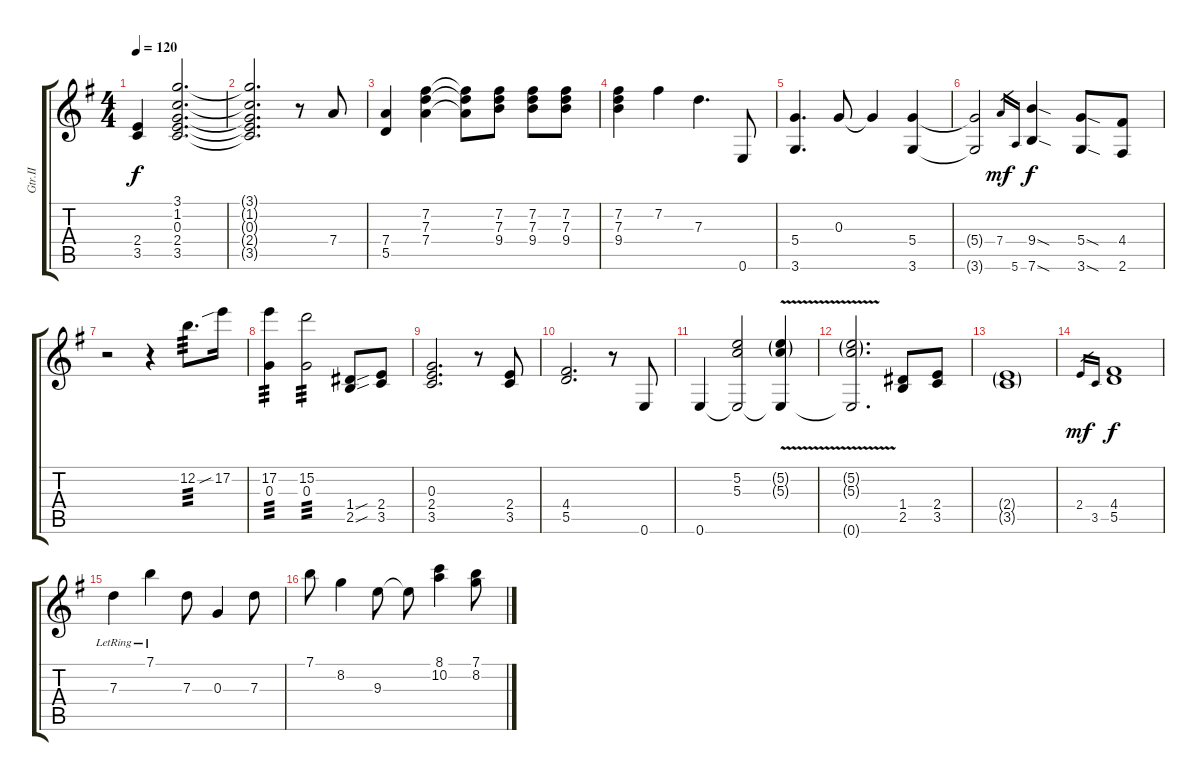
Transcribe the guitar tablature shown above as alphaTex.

\track ("Gtr.II" "Gtr.II") {instrument electricguitarjazz}
\staff {score tabs}
\tuning (E4 B3 G3 D3 A2 E2) {hide}
\ts (4 4)
\tempo 120
\clef g2
\ks eminor
(2.4 3.5).4{dy f} (3.1 1.2 0.3 2.4 3.5).2{d} |
(3.1{t} 1.2{t} 0.3{t} 2.4{t} 3.5{t}).2{d} r.8 7.4.8 |
(7.4 5.5).4 (7.2 7.3 7.4).4 (7.2{t} 7.3{t} 7.4{t}).8 (7.2 7.3 9.4).8 (7.2 7.3 9.4).8 (7.2 7.3 9.4).8 |
(7.2 7.3 9.4).4 7.2.4 7.3.4{d} 0.6.8 |
(5.4 3.6).4{d} 0.3.8 0.3{t}.4 (5.4 3.6).4 |
(5.4{t} 3.6{t}).2 7.4.16{gr dy mf} 5.6.16{gr} (9.4{sod} 7.6{sod}).4{dy f} (5.4{sod} 3.6{sod}).8 (4.4 2.6).8 |
r.2 r.4 12.2.8{d tp 3} 17.2{sib}.16 |
(17.2 0.3).4{tp 3} (15.2 0.3).2{tp 3} (1.4{sou} 2.5{sou}).8 (2.4 3.5).8 |
(0.3 2.4 3.5).2{d} r.8 (2.4 3.5).8 |
(4.4 5.5).2{d} r.8 0.6.8 |
0.6.4 (5.2 5.3 0.6{t}).2 (5.2{g} 5.3{v g} 0.6{t}).4 |
(5.2{v g} 5.3{v g} 0.6{t}).2{d} (1.4 2.5).8 (2.4 3.5).8 |
(2.4{g} 3.5{g}).1 |
2.4.16{gr dy mf} 3.5.16{gr} (4.4 5.5).1{dy f} |
7.3{lr}.4 7.1{lr}.4 7.3.8 0.3.4 7.3.8 |
7.1.8 8.2.4 9.3.8 9.3{t}.8 (8.1 10.2).4 (7.1 8.2).8
